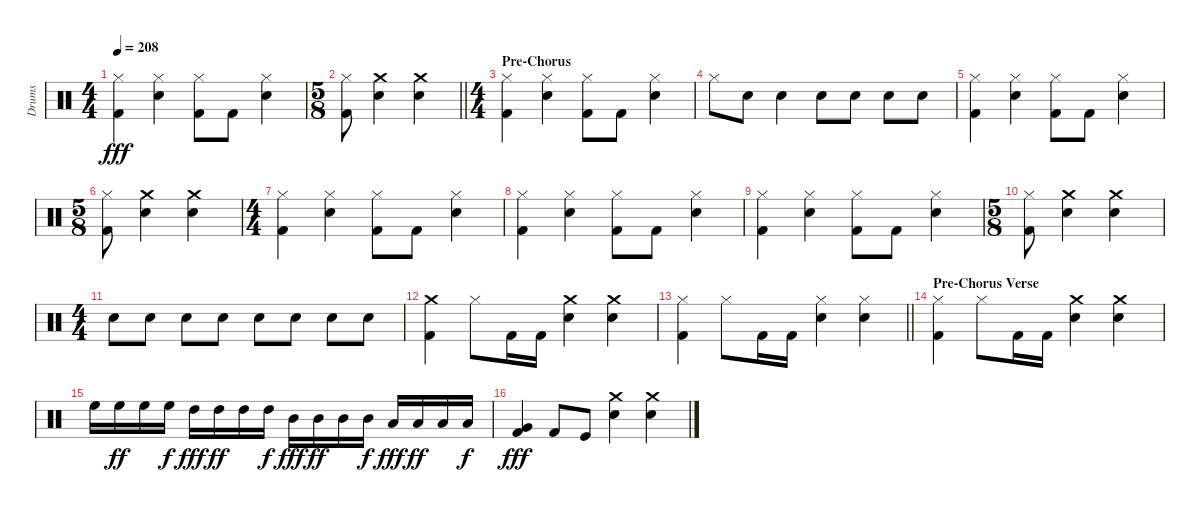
\track ("Drums" "Drums") {instrument percussion}
\staff {score}
\articulation defaults
\ts (4 4)
\tempo 208
\clef neutral
\ks c
("Kick (hit) 2" "Hi-Hat (closed)").4{dy fff} ("Snare (hit) 2" "Hi-Hat (closed)").4 ("Hi-Hat (closed)" "Kick (hit) 2").8 "Kick (hit) 2".8 ("Snare (hit) 2" "Hi-Hat (closed)").4 |
\ts (5 8)
\barLineRight lightlight
("Kick (hit) 2" "Hi-Hat (closed)").8 ("Crash medium (hit)" "Snare (hit) 2").4 ("Crash medium (hit)" "Snare (hit) 2").4 |
\ts (4 4)
\section ("" "Pre-Chorus")
("Kick (hit) 2" "Hi-Hat (closed)").4 ("Hi-Hat (closed)" "Snare (hit) 2").4 ("Kick (hit) 2" "Hi-Hat (closed)").8 "Kick (hit) 2".8 ("Snare (hit) 2" "Hi-Hat (closed)").4 |
"Hi-Hat (closed)".8 "Snare (hit) 2".8 "Snare (hit) 2".4 "Snare (hit) 2".8 "Snare (hit) 2".8 "Snare (hit) 2".8 "Snare (hit) 2".8 |
("Hi-Hat (closed)" "Kick (hit) 2").4 ("Snare (hit) 2" "Hi-Hat (closed)").4 ("Kick (hit) 2" "Hi-Hat (closed)").8 "Kick (hit) 2".8 ("Snare (hit) 2" "Hi-Hat (closed)").4 |
\ts (5 8)
("Kick (hit) 2" "Hi-Hat (closed)").8 ("Snare (hit) 2" "Crash medium (hit)").4 ("Crash medium (hit)" "Snare (hit) 2").4 |
\ts (4 4)
("Hi-Hat (closed)" "Kick (hit) 2").4 ("Snare (hit) 2" "Hi-Hat (closed)").4 ("Kick (hit) 2" "Hi-Hat (closed)").8 "Kick (hit) 2".8 ("Snare (hit) 2" "Hi-Hat (closed)").4 |
("Kick (hit) 2" "Hi-Hat (closed)").4 ("Snare (hit) 2" "Hi-Hat (closed)").4 ("Hi-Hat (closed)" "Kick (hit) 2").8 "Kick (hit) 2".8 ("Snare (hit) 2" "Hi-Hat (closed)").4 |
("Kick (hit) 2" "Hi-Hat (closed)").4 ("Snare (hit) 2" "Hi-Hat (closed)").4 ("Kick (hit) 2" "Hi-Hat (closed)").8 "Kick (hit) 2".8 ("Hi-Hat (closed)" "Snare (hit) 2").4 |
\ts (5 8)
("Kick (hit) 2" "Hi-Hat (closed)").8 ("Crash medium (hit)" "Snare (hit) 2").4 ("Crash medium (hit)" "Snare (hit) 2").4 |
\ts (4 4)
"Snare (hit) 2".8 "Snare (hit) 2".8 "Snare (hit) 2".8 "Snare (hit) 2".8 "Snare (hit) 2".8 "Snare (hit) 2".8 "Snare (hit) 2".8 "Snare (hit) 2".8 |
("Crash medium (hit)" "Kick (hit) 2").4 "Hi-Hat (closed)".8 "Kick (hit) 2".16 "Kick (hit) 2".16 ("Crash medium (hit)" "Snare (hit) 2").4 ("Crash medium (hit)" "Snare (hit) 2").4 |
\barLineRight lightlight
("Hi-Hat (closed)" "Kick (hit) 2").4 "Hi-Hat (closed)".8 "Kick (hit) 2".16 "Kick (hit) 2".16 ("Snare (hit) 2" "Hi-Hat (closed)").4 ("Snare (hit) 2" "Hi-Hat (closed)").4 |
\section ("" "Pre-Chorus Verse")
("Kick (hit) 2" "Hi-Hat (closed)").4 "Hi-Hat (closed)".8 "Kick (hit) 2".16 "Kick (hit) 2".16 ("Crash medium (hit)" "Snare (hit) 2").4 ("Crash medium (hit)" "Snare (hit) 2").4 |
"High Floor Tom (hit)".16 "High Floor Tom (hit)".16{dy ff} "High Floor Tom (hit)".16 "High Floor Tom (hit)".16{dy f} "High Tom (hit)".16{dy fff} "High Tom (hit)".16{dy ff} "High Tom (hit)".16 "High Tom (hit)".16{dy f} "Mid Tom (hit)".16{dy fff} "Mid Tom (hit)".16{dy ff} "Mid Tom (hit)".16 "Mid Tom (hit)".16{dy f} "Low Tom (hit)".16{dy fff} "Low Tom (hit)".16{dy ff} "Low Tom (hit)".16 "Low Tom (hit)".16{dy f} |
("Kick (hit) 2" "Very Low Tom (hit)").4{dy fff} "Kick (hit) 2".8 "Kick (hit)".8 ("Snare (hit) 2" "Crash medium (hit)").4 ("Crash medium (hit)" "Snare (hit) 2").4
